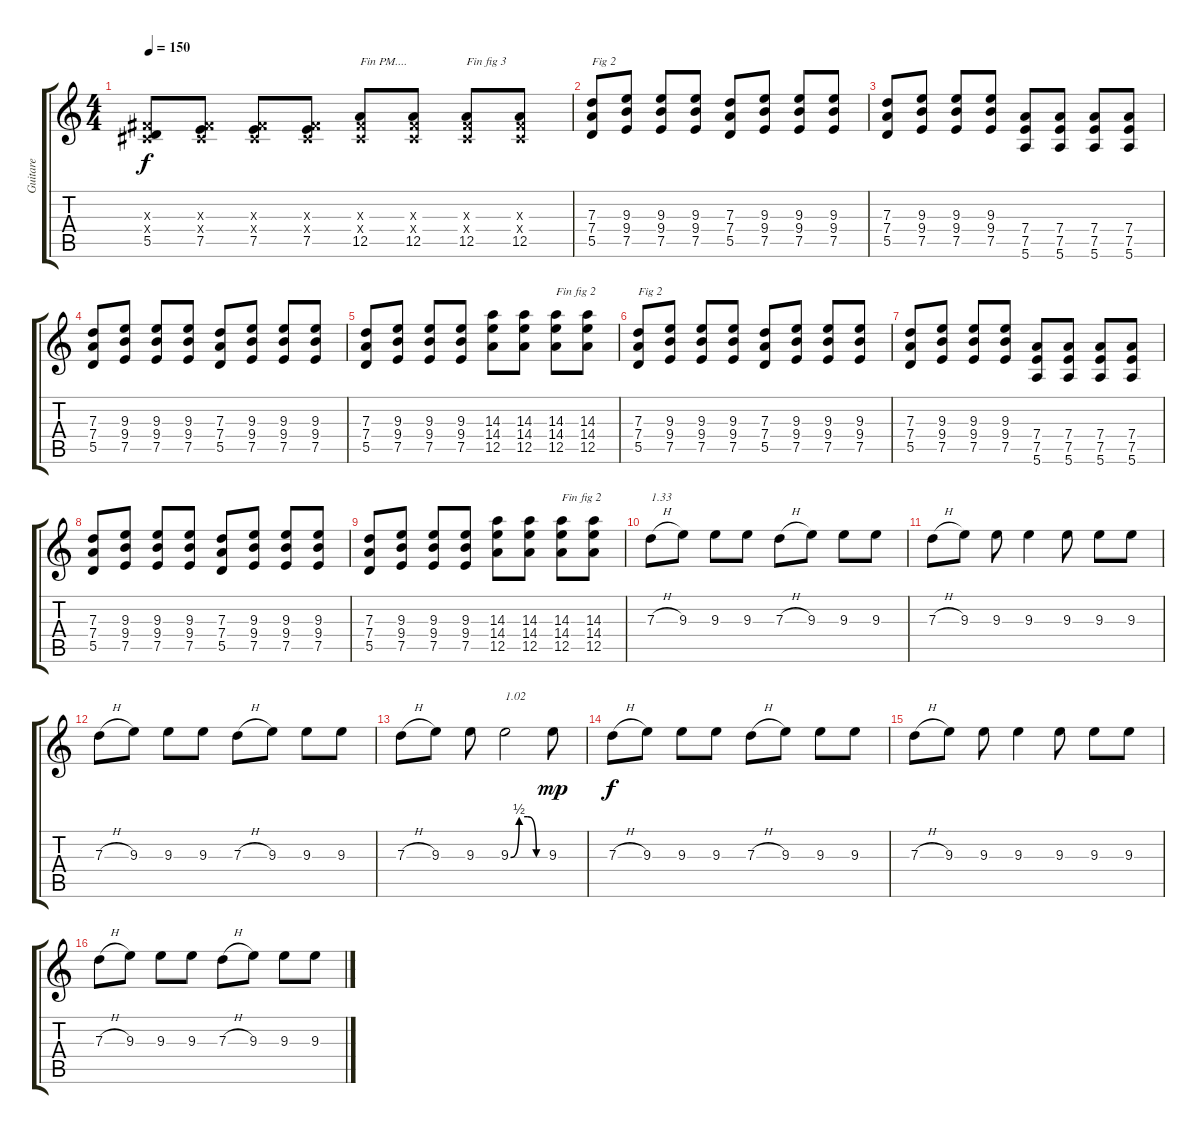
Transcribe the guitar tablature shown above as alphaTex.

\track ("Guitare " "Guitare ") {instrument distortionguitar}
\staff {score tabs}
\tuning (E4 B3 G3 D3 A2 E2) {hide}
\ts (4 4)
\tempo 150
\clef g2
\ks c
(-1.3{x} -1.4{x} 5.5).8{dy f} (-1.3{x} -1.4{x} 7.5).8 (-1.3{x} -1.4{x} 7.5).8 (-1.3{x} -1.4{x} 7.5).8 (-1.3{x} -1.4{x} 12.5).8{txt "Fin PM...."} (-1.3{x} -1.4{x} 12.5).8 (-1.3{x} -1.4{x} 12.5).8{txt "Fin fig 3"} (-1.3{x} -1.4{x} 12.5).8 |
(7.3 7.4 5.5).8{txt "Fig 2"} (9.3 9.4 7.5).8 (9.3 9.4 7.5).8 (9.3 9.4 7.5).8 (7.3 7.4 5.5).8 (9.3 9.4 7.5).8 (9.3 9.4 7.5).8 (9.3 9.4 7.5).8 |
(7.3 7.4 5.5).8 (9.3 9.4 7.5).8 (9.3 9.4 7.5).8 (9.3 9.4 7.5).8 (7.4 7.5 5.6).8 (7.4 7.5 5.6).8 (7.4 7.5 5.6).8 (7.4 7.5 5.6).8 |
(7.3 7.4 5.5).8 (9.3 9.4 7.5).8 (9.3 9.4 7.5).8 (9.3 9.4 7.5).8 (7.3 7.4 5.5).8 (9.3 9.4 7.5).8 (9.3 9.4 7.5).8 (9.3 9.4 7.5).8 |
(7.3 7.4 5.5).8 (9.3 9.4 7.5).8 (9.3 9.4 7.5).8 (9.3 9.4 7.5).8 (14.3 14.4 12.5).8 (14.3 14.4 12.5).8 (14.3 14.4 12.5).8{txt "Fin fig 2"} (14.3 14.4 12.5).8 |
(7.3 7.4 5.5).8{txt "Fig 2"} (9.3 9.4 7.5).8 (9.3 9.4 7.5).8 (9.3 9.4 7.5).8 (7.3 7.4 5.5).8 (9.3 9.4 7.5).8 (9.3 9.4 7.5).8 (9.3 9.4 7.5).8 |
(7.3 7.4 5.5).8 (9.3 9.4 7.5).8 (9.3 9.4 7.5).8 (9.3 9.4 7.5).8 (7.4 7.5 5.6).8 (7.4 7.5 5.6).8 (7.4 7.5 5.6).8 (7.4 7.5 5.6).8 |
(7.3 7.4 5.5).8 (9.3 9.4 7.5).8 (9.3 9.4 7.5).8 (9.3 9.4 7.5).8 (7.3 7.4 5.5).8 (9.3 9.4 7.5).8 (9.3 9.4 7.5).8 (9.3 9.4 7.5).8 |
(7.3 7.4 5.5).8 (9.3 9.4 7.5).8 (9.3 9.4 7.5).8 (9.3 9.4 7.5).8 (14.3 14.4 12.5).8 (14.3 14.4 12.5).8 (14.3 14.4 12.5).8{txt "Fin fig 2"} (14.3 14.4 12.5).8 |
7.3{h}.8{txt "1.33"} 9.3.8 9.3.8 9.3.8 7.3{h}.8 9.3.8 9.3.8 9.3.8 |
7.3{h}.8 9.3.8 9.3.8 9.3.4 9.3.8 9.3.8 9.3.8 |
7.3{h}.8 9.3.8 9.3.8 9.3.8 7.3{h}.8 9.3.8 9.3.8 9.3.8 |
7.3{h}.8 9.3.8 9.3.8 9.3{be (custom 0 0 15 2 30 2 45 0 60 0)}.2{txt "1.02"} 9.3.8{dy mp} |
7.3{h}.8{dy f} 9.3.8 9.3.8 9.3.8 7.3{h}.8 9.3.8 9.3.8 9.3.8 |
7.3{h}.8 9.3.8 9.3.8 9.3.4 9.3.8 9.3.8 9.3.8 |
7.3{h}.8 9.3.8 9.3.8 9.3.8 7.3{h}.8 9.3.8 9.3.8 9.3.8
